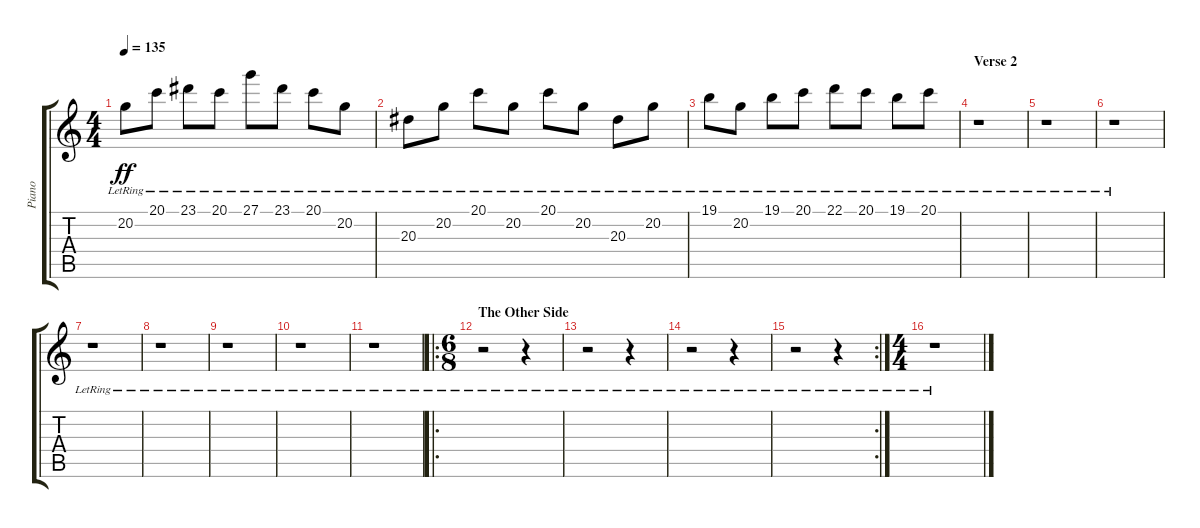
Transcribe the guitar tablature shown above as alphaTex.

\track ("Piano" "Piano") {instrument acousticgrandpiano}
\staff {score tabs}
\tuning (E4 B3 G3 D3 A2 E2) {hide}
\ts (4 4)
\tempo 135
\clef g2
\ks c
20.2{lr}.8{dy ff} 20.1{lr}.8 23.1{lr}.8 20.1{lr}.8 27.1{lr}.8 23.1{lr}.8 20.1{lr}.8 20.2{lr}.8 |
20.3{lr}.8 20.2{lr}.8 20.1{lr}.8 20.2{lr}.8 20.1{lr}.8 20.2{lr}.8 20.3{lr}.8 20.2{lr}.8 |
19.1{lr}.8 20.2{lr}.8 19.1{lr}.8 20.1{lr}.8 22.1{lr}.8 20.1{lr}.8 19.1{lr}.8 20.1{lr}.8 |
\section ("" "Verse 2")
r.1 |
r.1 |
r.1 |
r.1 |
r.1 |
r.1 |
r.1 |
r.1 |
\ro
\ts (6 8)
\section ("" "The Other Side")
r.2 r.4 |
r.2 r.4 |
r.2 r.4 |
\rc 2
r.2 r.4 |
\ts (4 4)
r.1
